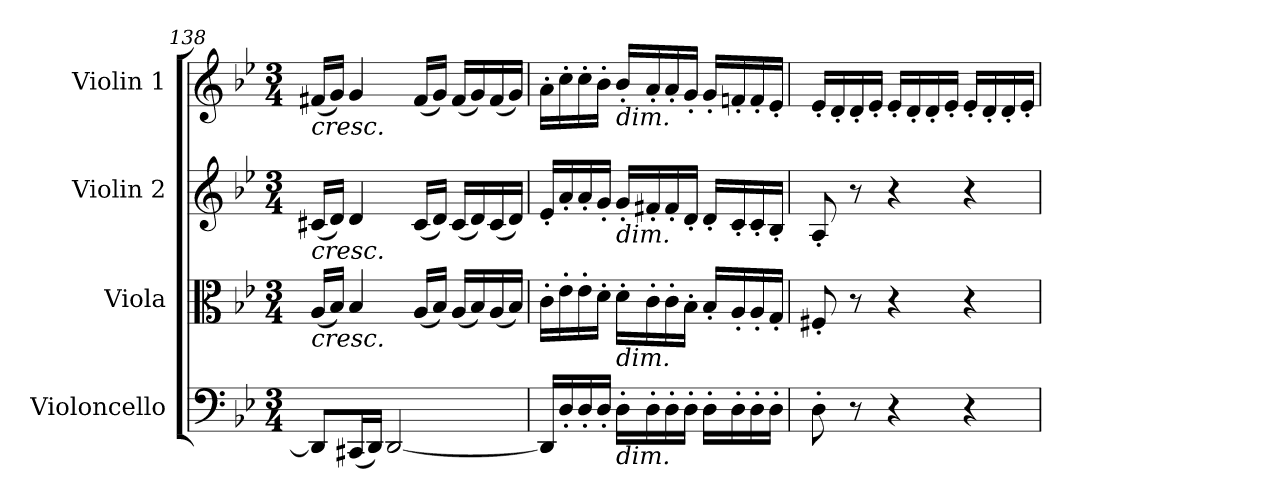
**kern	**kern	**kern	**kern
*part4	*part3	*part2	*part1
*staff4	*staff3	*staff2	*staff1
*I"Violoncello	*I"Viola	*I"Violin 2	*I"Violin 1
*I'Vc	*I'Vla	*I'Vln	*I'Vln
!!LO:LB:g=z
*clefF4	*clefC3	*clefG2	*clefG2
*k[b-e-]	*k[b-e-]	*k[b-e-]	*k[b-e-]
*M3/4	*M3/4	*M3/4	*M3/4
=138	=138	=138	=138
!	!	!	!LO:TX:b:i:t=cresc.
!	!	!LO:TX:b:i:t=cresc.	!
!	!LO:TX:b:i:t=cresc.	!	!
8DD/L]	(16A/LL	(16c#X/LL	(<16f#X/LL
.	16B-/JJ)	16d/JJ)	16g/JJ)
(16CC#X/L	4B-/	4d/	4g/
16DD/JJ)	.	.	.
[2DD/	.	.	.
.	(16A/LL	(16c#/LL	(<16f#/LL
.	16B-/JJ)	16d/JJ)	16g/JJ)
.	(16A/LL	(16c#/LL	(16f#/LL
.	16B-/)	16d/)	16g/)
.	(16A/	(16c#/	(<16f#/
.	16B-/JJ)	16d/JJ)	16g/JJ)
!!LO:LB:g=z
=139	=139	=139	=139
16DD/LL]	16c'\LL	16e-'/LL	16a'\LL
16D'/	16e-'\	16a'/	16cc'\
16D'/	16e-'\	16a'/	16cc'\
16D'/JJ	16d'\JJ	16g'/JJ	16b-'\JJ
!	!	!	!LO:TX:b:i:t=dim.
!	!	!LO:TX:b:i:t=dim.	!
!	!LO:TX:b:i:t=dim.	!	!
!LO:TX:b:i:t=dim.	!	!	!
16D'\LL	16d'\LL	16g'/LL	16b-'/LL
16D'\	16c'\	16f#X'/	16a'/
16D'\	16c'\	16f#'/	16a'/
16D'\JJ	16B-'\JJ	16d'/JJ	16g'/JJ
16D'\LL	16B-'/LL	16d'/LL	16g'/LL
16D'\	16A'/	16c'/	16fn'/
16D'\	16A'/	16c'/	16f'/
16D'\JJ	16G'/JJ	16B-'/JJ	16e-'/JJ
=140	=140	=140	=140
8D'\	8F#X'/	8A'/	16e-'/LL
.	.	.	16d'/
8r	8r	8r	16d'/
.	.	.	16e-'/JJ
4r	4r	4r	16e-'/LL
.	.	.	16d'/
.	.	.	16d'/
.	.	.	16e-'/JJ
4r	4r	4r	16e-'/LL
.	.	.	16d'/
.	.	.	16d'/
.	.	.	16e-'/JJ
=	=	=	=
*-	*-	*-	*-
